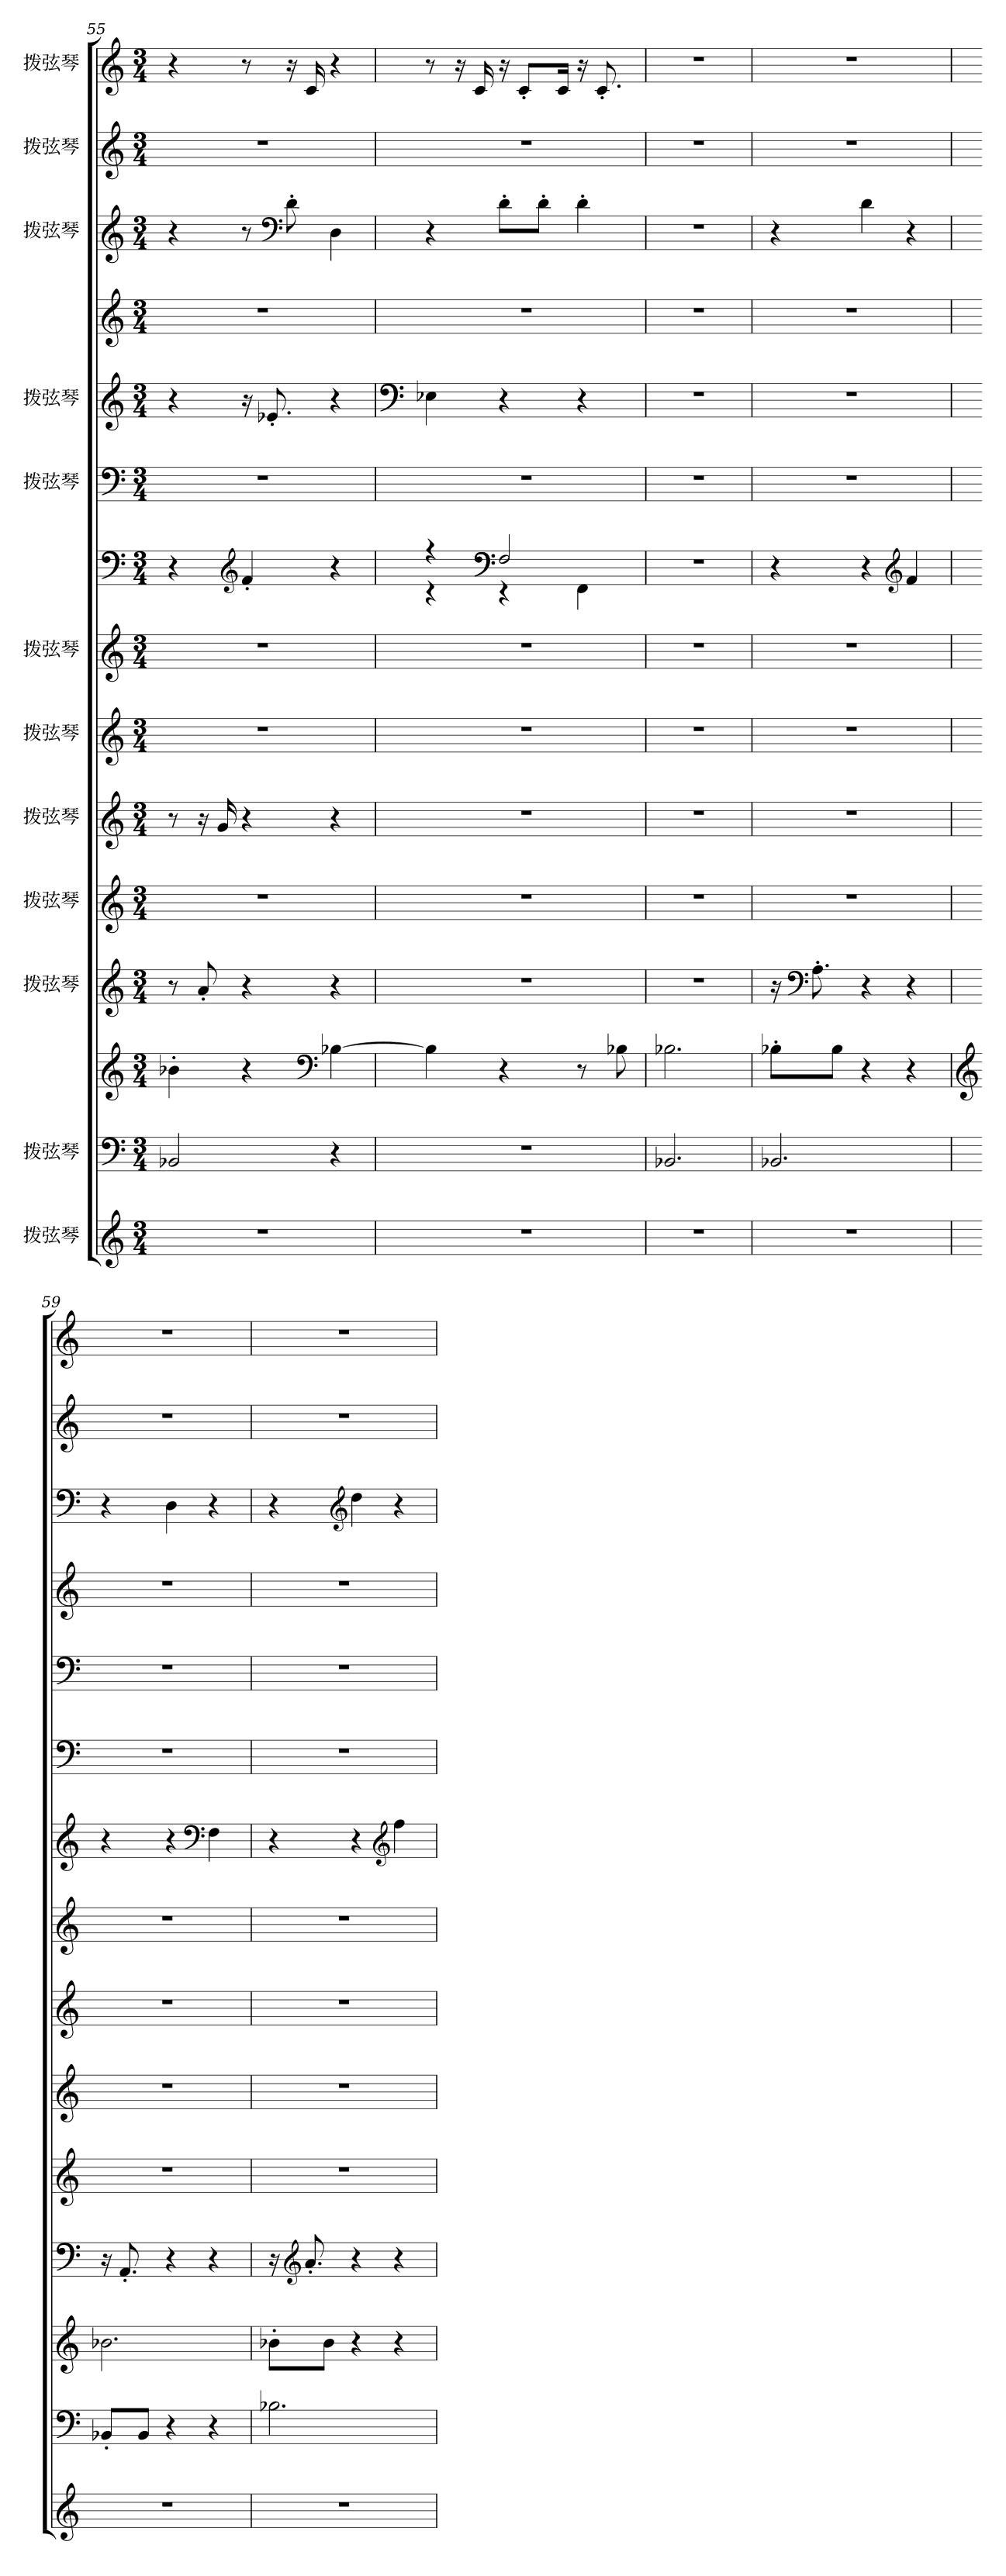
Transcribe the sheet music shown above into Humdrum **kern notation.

**kern	**kern	**kern	**kern	**kern	**kern	**kern	**kern	**kern	**kern	**kern	**kern	**kern	**kern	**kern
*part12	*part11	*part11	*part10	*part9	*part8	*part7	*part6	*part6	*part5	*part4	*part4	*part3	*part2	*part1
*staff15	*staff14	*staff13	*staff12	*staff11	*staff10	*staff9	*staff8	*staff7	*staff6	*staff5	*staff4	*staff3	*staff2	*staff1
*I"拨弦琴	*I"拨弦琴	*	*I"拨弦琴	*I"拨弦琴	*I"拨弦琴	*I"拨弦琴	*I"拨弦琴	*	*I"拨弦琴	*I"拨弦琴	*	*I"拨弦琴	*I"拨弦琴	*I"拨弦琴
*clefG2	*clefF4	*clefG2	*clefG2	*clefG2	*clefG2	*clefG2	*clefG2	*clefF4	*clefF4	*clefG2	*clefG2	*clefG2	*clefG2	*clefG2
*k[]	*k[]	*k[]	*k[]	*k[]	*k[]	*k[]	*k[]	*k[]	*k[]	*k[]	*k[]	*k[]	*k[]	*k[]
*M3/4	*M3/4	*M3/4	*M3/4	*M3/4	*M3/4	*M3/4	*M3/4	*M3/4	*M3/4	*M3/4	*M3/4	*M3/4	*M3/4	*M3/4
=55	=55	=55	=55	=55	=55	=55	=55	=55	=55	=55	=55	=55	=55	=55
2.r	2BB-X/	4b-X'\	8r	2.r	8r	2.r	2.r	4r	2.r	4r	2.r	4r	2.r	4r
.	.	.	8a'/	.	16r	.	.	.	.	.	.	.	.	.
.	.	.	.	.	16g/	.	.	.	.	.	.	.	.	.
*	*	*	*	*	*	*	*	*clefG2	*	*	*	*	*	*
.	.	4r	4r	.	4r	.	.	4f'/	.	16r	.	8r	.	8r
.	.	.	.	.	.	.	.	.	.	8.e-X'/	.	.	.	.
*	*	*	*	*	*	*	*	*	*	*	*	*clefF4	*	*
.	.	.	.	.	.	.	.	.	.	.	.	8d'\	.	16r
.	.	.	.	.	.	.	.	.	.	.	.	.	.	16c/
*	*	*clefF4	*	*	*	*	*	*	*	*	*	*	*	*
.	4r	[4B-X\	4r	.	4r	.	.	4r	.	4r	.	4D\	.	4r
!!LO:PB:g=z
=56	=56	=56	=56	=56	=56	=56	=56	=56	=56	=56	=56	=56	=56	=56
*	*	*	*	*	*	*	*	*	*	*clefF4	*	*	*	*
*	*	*	*	*	*	*	*	*^	*	*	*	*	*	*
2.r	2.r	4B-\]	2.r	2.r	2.r	2.r	2.r	4r	4r	2.r	4E-X\	2.r	4r	2.r	8r
.	.	.	.	.	.	.	.	.	.	.	.	.	.	.	16r
.	.	.	.	.	.	.	.	.	.	.	.	.	.	.	16c/
*	*	*	*	*	*	*	*	*clefF4	*	*	*	*	*	*	*
.	.	4r	.	.	.	.	.	2F/	4r	.	4r	.	8d'\L	.	16r
.	.	.	.	.	.	.	.	.	.	.	.	.	.	.	8c'/L
.	.	.	.	.	.	.	.	.	.	.	.	.	8d'\J	.	.
.	.	.	.	.	.	.	.	.	.	.	.	.	.	.	16c/Jk
.	.	8r	.	.	.	.	.	.	4FF\	.	4r	.	4d'\	.	16r
.	.	.	.	.	.	.	.	.	.	.	.	.	.	.	8.c'/
.	.	8B-X\	.	.	.	.	.	.	.	.	.	.	.	.	.
*	*	*	*	*	*	*	*	*v	*v	*	*	*	*	*	*
=57	=57	=57	=57	=57	=57	=57	=57	=57	=57	=57	=57	=57	=57	=57
2.r	2.BB-X/	2.B-X\	2.r	2.r	2.r	2.r	2.r	2.r	2.r	2.r	2.r	2.r	2.r	2.r
=58	=58	=58	=58	=58	=58	=58	=58	=58	=58	=58	=58	=58	=58	=58
2.r	2.BB-X/	8B-X'\L	16r	2.r	2.r	2.r	2.r	4r	2.r	2.r	2.r	4r	2.r	2.r
*	*	*	*clefF4	*	*	*	*	*	*	*	*	*	*	*
.	.	.	8.A'\	.	.	.	.	.	.	.	.	.	.	.
.	.	8B-\J	.	.	.	.	.	.	.	.	.	.	.	.
.	.	4r	4r	.	.	.	.	4r	.	.	.	4d\	.	.
*	*	*	*	*	*	*	*	*clefG2	*	*	*	*	*	*
.	.	4r	4r	.	.	.	.	4f/	.	.	.	4r	.	.
=59	=59	=59	=59	=59	=59	=59	=59	=59	=59	=59	=59	=59	=59	=59
*	*	*clefG2	*	*	*	*	*	*	*	*	*	*	*	*
2.r	8BB-X'/L	2.b-X\	16r	2.r	2.r	2.r	2.r	4r	2.r	2.r	2.r	4r	2.r	2.r
.	.	.	8.AA'/	.	.	.	.	.	.	.	.	.	.	.
.	8BB-/J	.	.	.	.	.	.	.	.	.	.	.	.	.
.	4r	.	4r	.	.	.	.	4r	.	.	.	4D\	.	.
*	*	*	*	*	*	*	*	*clefF4	*	*	*	*	*	*
.	4r	.	4r	.	.	.	.	4F\	.	.	.	4r	.	.
=60	=60	=60	=60	=60	=60	=60	=60	=60	=60	=60	=60	=60	=60	=60
2.r	2.B-X\	8b-X'\L	16r	2.r	2.r	2.r	2.r	4r	2.r	2.r	2.r	4r	2.r	2.r
*	*	*	*clefG2	*	*	*	*	*	*	*	*	*	*	*
.	.	.	8.a'/	.	.	.	.	.	.	.	.	.	.	.
.	.	8b-\J	.	.	.	.	.	.	.	.	.	.	.	.
*	*	*	*	*	*	*	*	*	*	*	*	*clefG2	*	*
.	.	4r	4r	.	.	.	.	4r	.	.	.	4dd\	.	.
*	*	*	*	*	*	*	*	*clefG2	*	*	*	*	*	*
.	.	4r	4r	.	.	.	.	4ff\	.	.	.	4r	.	.
=	=	=	=	=	=	=	=	=	=	=	=	=	=	=
*-	*-	*-	*-	*-	*-	*-	*-	*-	*-	*-	*-	*-	*-	*-
